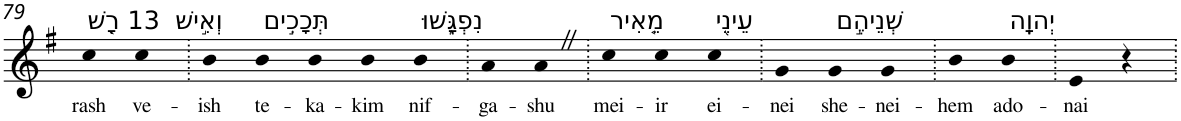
**kern	**text
*part1	*part1
*staff1	*staff1
*I"Piano	*
*I'Pno	*
!!LO:PB:g=z
*clefG2	*
*k[f#]	*
*G:	*
=79	=79
!LO:TX:a:t=13 רָ֤שׁ	!
!	!LO:LY:b
4cc	rash
!LO:TX:a:t=וְאִ֣ישׁ	!
!	!LO:LY:b
4cc	ve-
=80.	=80.
!	!LO:LY:b
4b	-ish
!LO:TX:a:t=תְּכָכִ֣ים	!
!	!LO:LY:b
4b	te-
!	!LO:LY:b
4b	-ka-
!	!LO:LY:b
4b	-kim
!LO:TX:a:t=נִפְגָּ֑שׁוּ	!
!	!LO:LY:b
4b	nif-
=81.	=81.
!	!LO:LY:b
4a	-ga-
!	!LO:LY:b
4aZ	-shu
=82.	=82.
!LO:TX:a:t=מֵ֤אִיר	!
!	!LO:LY:b
4cc	mei-
!	!LO:LY:b
4cc	-ir
!LO:TX:a:t=עֵינֵ֖י	!
!	!LO:LY:b
4cc	ei-
=83.	=83.
!	!LO:LY:b
4g	-nei
!LO:TX:a:t=שְׁנֵיהֶ֣ם	!
!	!LO:LY:b
4g	she-
!	!LO:LY:b
4g	-nei-
=84.	=84.
!	!LO:LY:b
4b	-hem
!LO:TX:a:t=יְהוָֽה	!
!	!LO:LY:b
4b	ado-
=85.	=85.
!	!LO:LY:b
4e	-nai
4r	.
=.	=.
*-	*-
